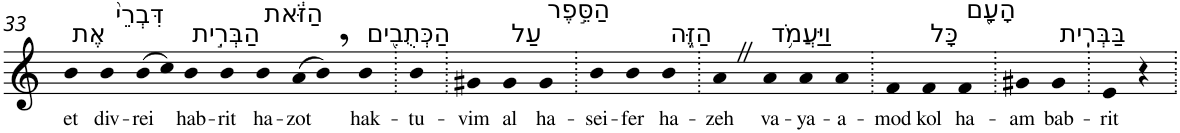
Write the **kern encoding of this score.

**kern	**text
*part1	*part1
*staff1	*staff1
*I"Piano	*
*I'Pno	*
!!LO:PB:g=z
*clefG2	*
*k[]	*
=33	=33
!LO:TX:a:t=אֶת	!
!	!LO:LY:b
4b	et
!LO:TX:a:t=דִּבְרֵי֙	!
!	!LO:LY:b
4b	div-
!	!LO:LY:b
(>8b	-rei
8cc)	.
!LO:TX:a:t=הַבְּרִ֣ית	!
!	!LO:LY:b
4b	hab-
!	!LO:LY:b
4b	-rit
!LO:TX:a:t=הַזֹּ֔את	!
!	!LO:LY:b
4b	ha-
!	!LO:LY:b
(>8a	-zot
8b,)	.
!LO:TX:a:t=הַכְּתֻבִ֖ים	!
!	!LO:LY:b
4b	hak-
=34.	=34.
!	!LO:LY:b
4b	-tu-
=35.	=35.
!	!LO:LY:b
4g#X	-vim
!LO:TX:a:t=עַל	!
!	!LO:LY:b
4g#	al
!LO:TX:a:t=הַסֵּ֣פֶר	!
!	!LO:LY:b
4g#	ha-
=36.	=36.
!	!LO:LY:b
4b	-sei-
!	!LO:LY:b
4b	-fer
!LO:TX:a:t=הַזֶּ֑ה	!
!	!LO:LY:b
4b	ha-
=37.	=37.
!	!LO:LY:b
4aZ	-zeh
!LO:TX:a:t=וַיַּעֲמֹ֥ד	!
!	!LO:LY:b
4a	va-
!	!LO:LY:b
4a	-ya-
!	!LO:LY:b
4a	-a-
=38.	=38.
!	!LO:LY:b
4f	-mod
!LO:TX:a:t=כָּל	!
!	!LO:LY:b
4f	kol
!LO:TX:a:t=הָעָ֖ם	!
!	!LO:LY:b
4f	ha-
=39.	=39.
!	!LO:LY:b
4g#X	-am
!LO:TX:a:t=בַּבְּרִֽית	!
!	!LO:LY:b
4g#	bab-
=40.	=40.
!	!LO:LY:b
4e	-rit
4r	.
=.	=.
*-	*-
